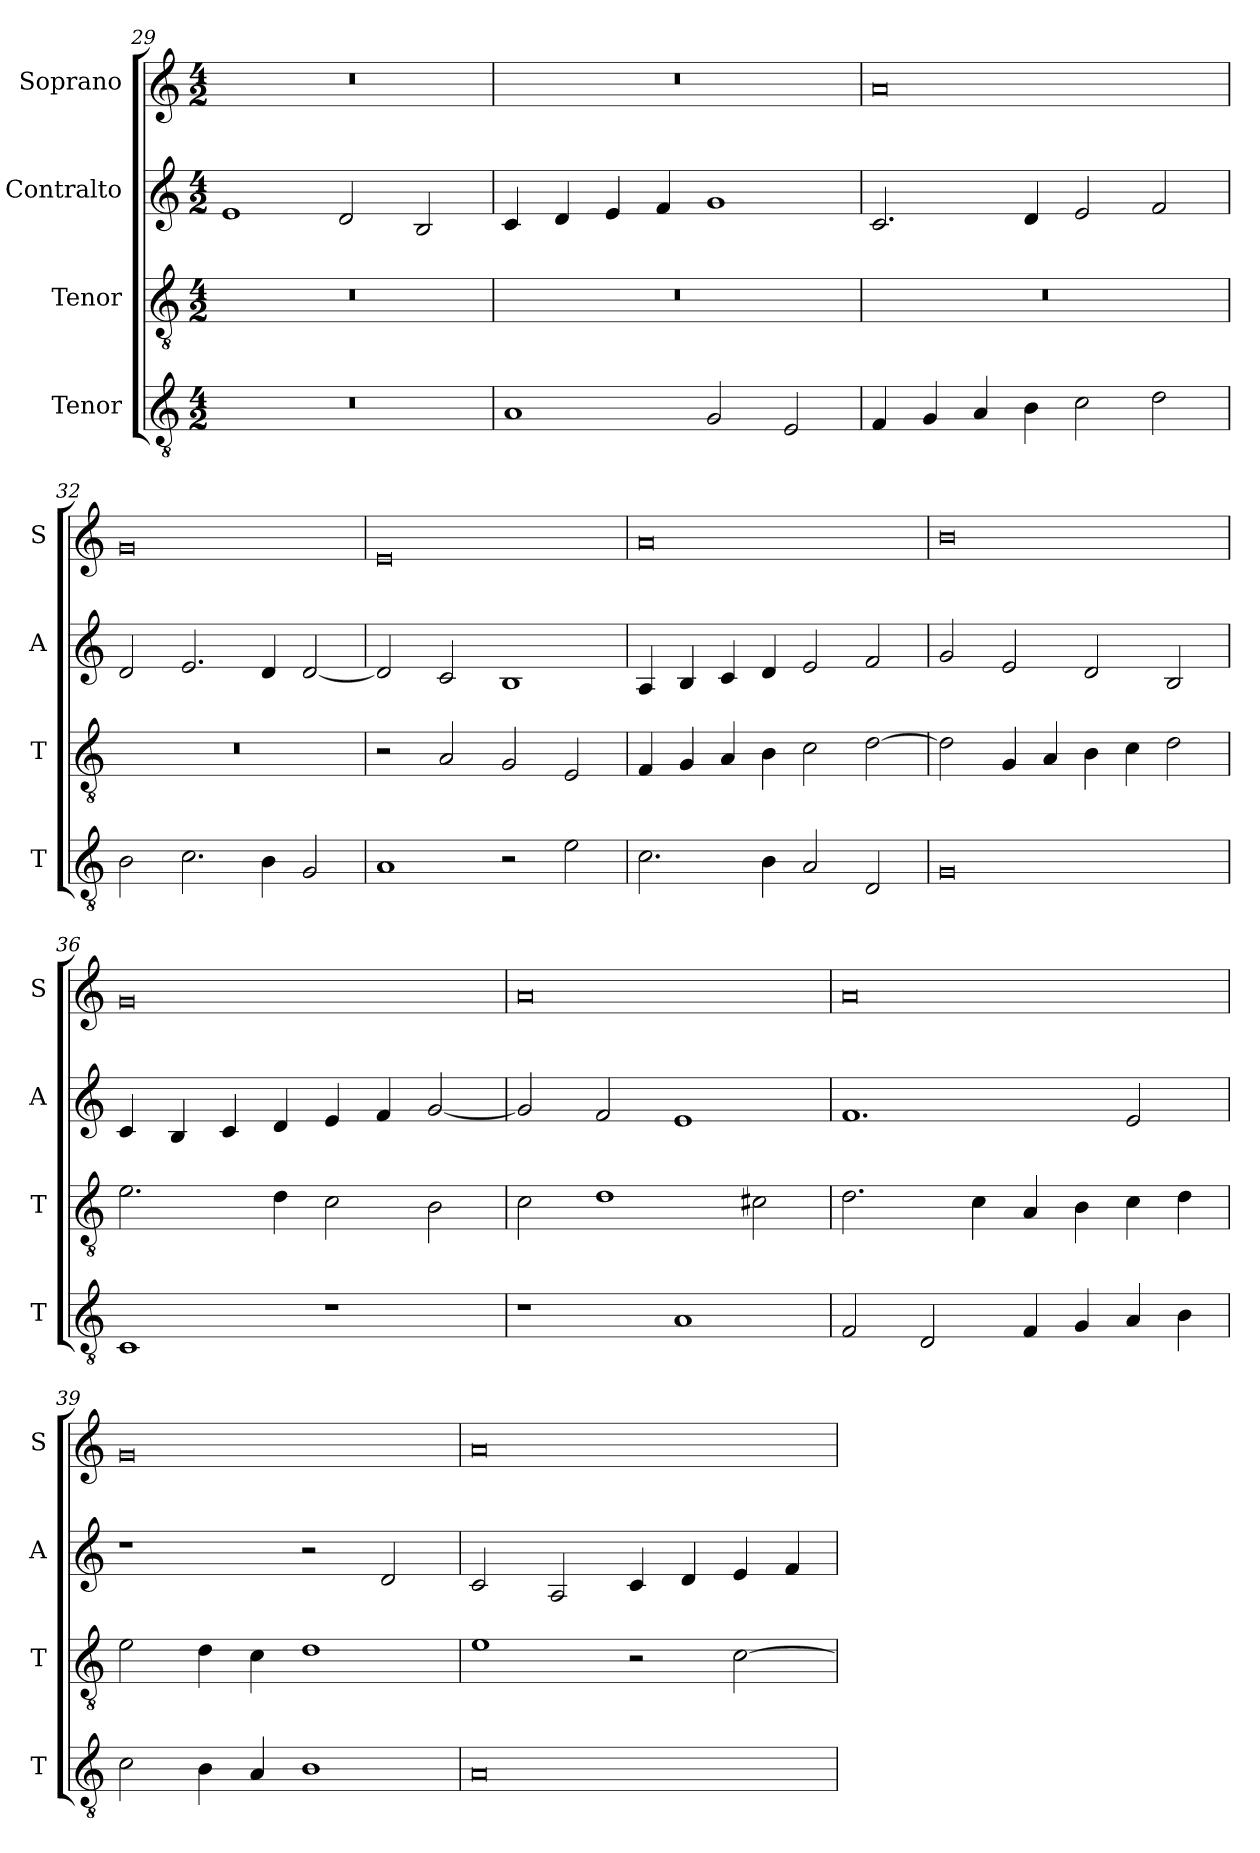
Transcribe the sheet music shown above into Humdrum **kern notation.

**kern	**kern	**kern	**kern
*part4	*part3	*part2	*part1
*staff4	*staff3	*staff2	*staff1
*I"Tenor	*I"Tenor	*I"Contralto	*I"Soprano
*I'T	*I'T	*I'A	*I'S
*clefGv2	*clefGv2	*clefG2	*clefG2
*k[]	*k[]	*k[]	*k[]
*E:phr	*E:phr	*E:phr	*E:phr
*M4/2	*M4/2	*M4/2	*M4/2
=29	=29	=29	=29
0r	0r	1e	0r
.	.	2d	.
.	.	2B	.
=30	=30	=30	=30
1A	0r	4c	0r
.	.	4d	.
.	.	4e	.
.	.	4f	.
2G	.	1g	.
2E	.	.	.
=31	=31	=31	=31
4F	0r	2.c	0a
4G	.	.	.
4A	.	.	.
4B	.	4d	.
2c	.	2e	.
2d	.	2f	.
=32	=32	=32	=32
2B	0r	2d	0g
2.c	.	2.e	.
4B	.	4d	.
2G	.	[2d	.
=33	=33	=33	=33
1A	2r	2d]	0e
.	2A	2c	.
2r	2G	1B	.
2e	2E	.	.
=34	=34	=34	=34
2.c	4F	4A	0a
.	4G	4B	.
.	4A	4c	.
4B	4B	4d	.
2A	2c	2e	.
2D	[2d	2f	.
=35	=35	=35	=35
0G	2d]	2g	0b
.	4G	2e	.
.	4A	.	.
.	4B	2d	.
.	4c	.	.
.	2d	2B	.
=36	=36	=36	=36
1C	2.e	4c	0g
.	.	4B	.
.	.	4c	.
.	4d	4d	.
1r	2c	4e	.
.	.	4f	.
.	2B	[2g	.
=37	=37	=37	=37
1r	2c	2g]	0a
.	1d	2f	.
1A	.	1e	.
.	2c#X	.	.
=38	=38	=38	=38
2F	2.d	1.f	0a
2D	.	.	.
.	4c	.	.
4F	4A	.	.
4G	4B	.	.
4A	4c	2e	.
4B	4d	.	.
=39	=39	=39	=39
2c	2e	1r	0g
4B	4d	.	.
4A	4c	.	.
1B	1d	2r	.
.	.	2d	.
=40	=40	=40	=40
0A	1e	2c	0a
.	.	2A	.
.	2r	4c	.
.	.	4d	.
.	[2c	4e	.
.	.	4f	.
=	=	=	=
*-	*-	*-	*-
